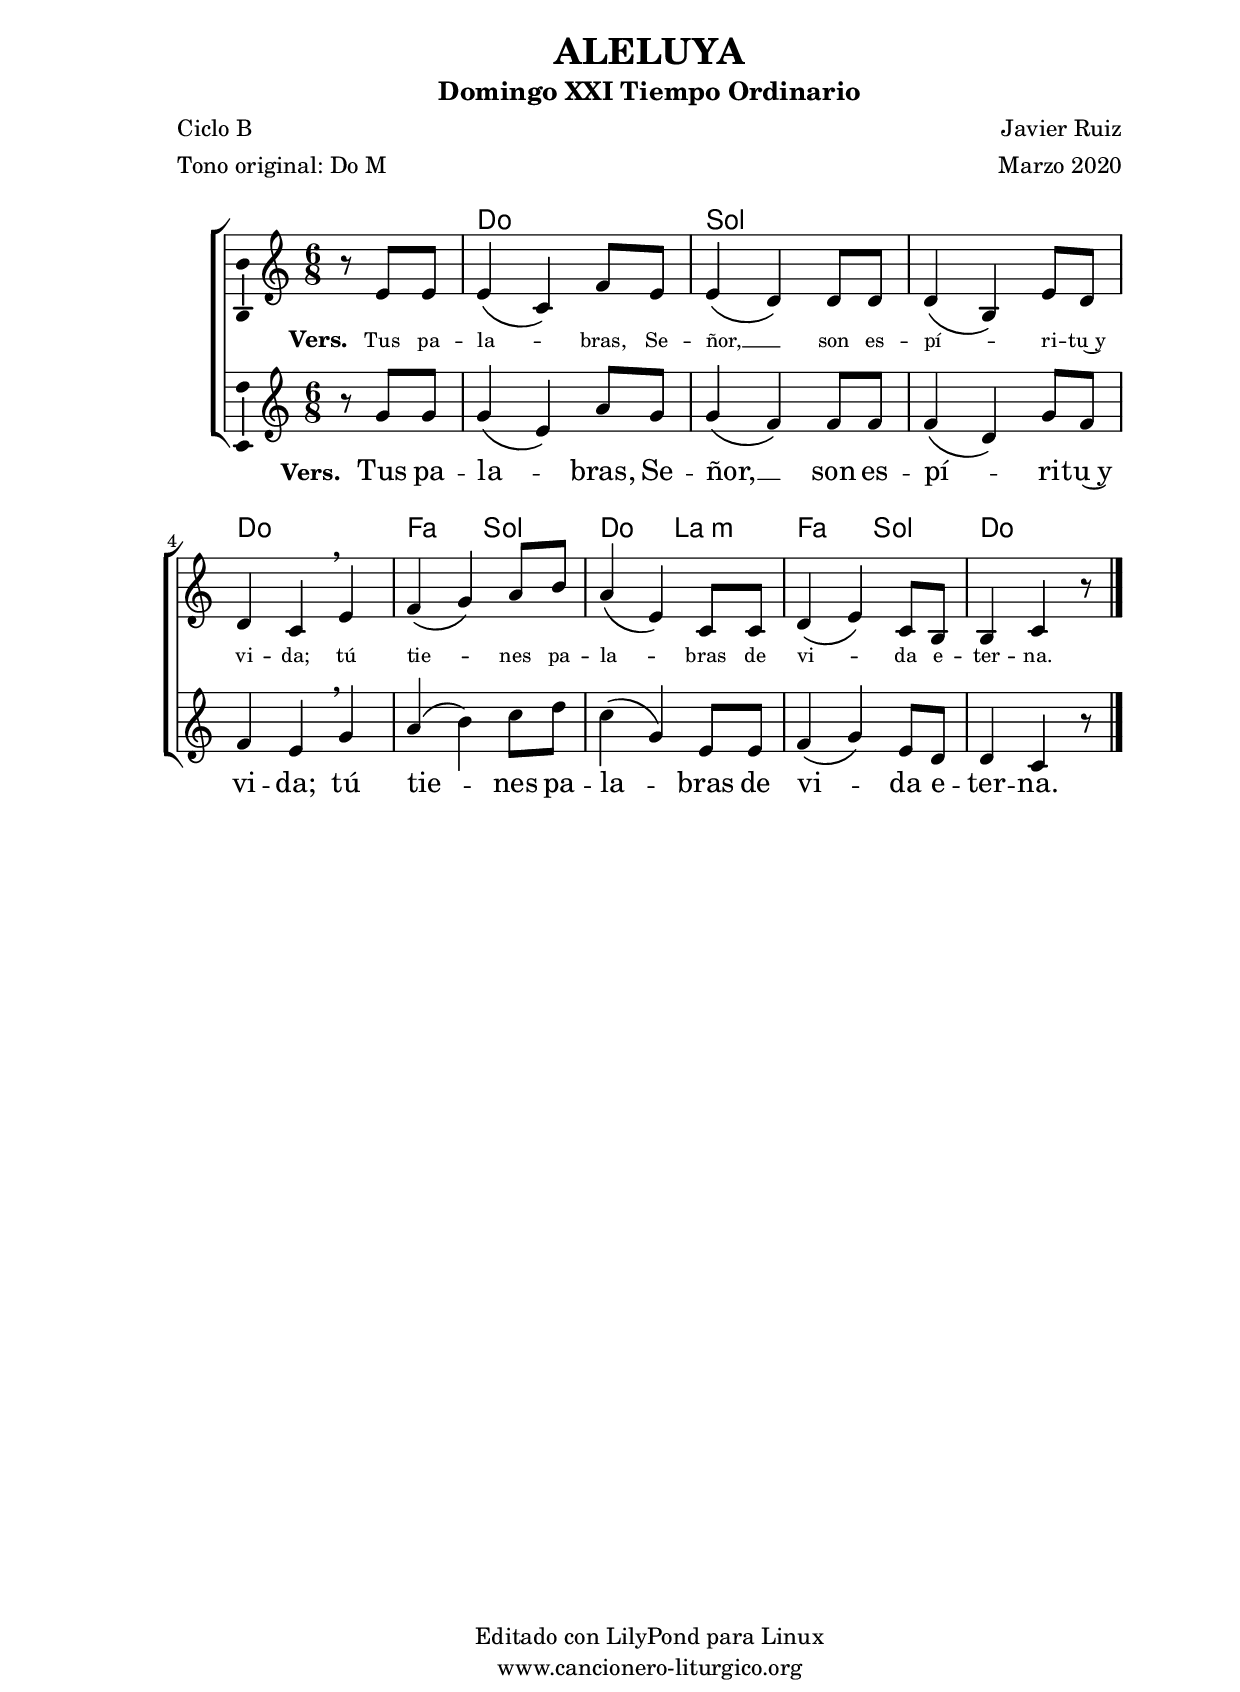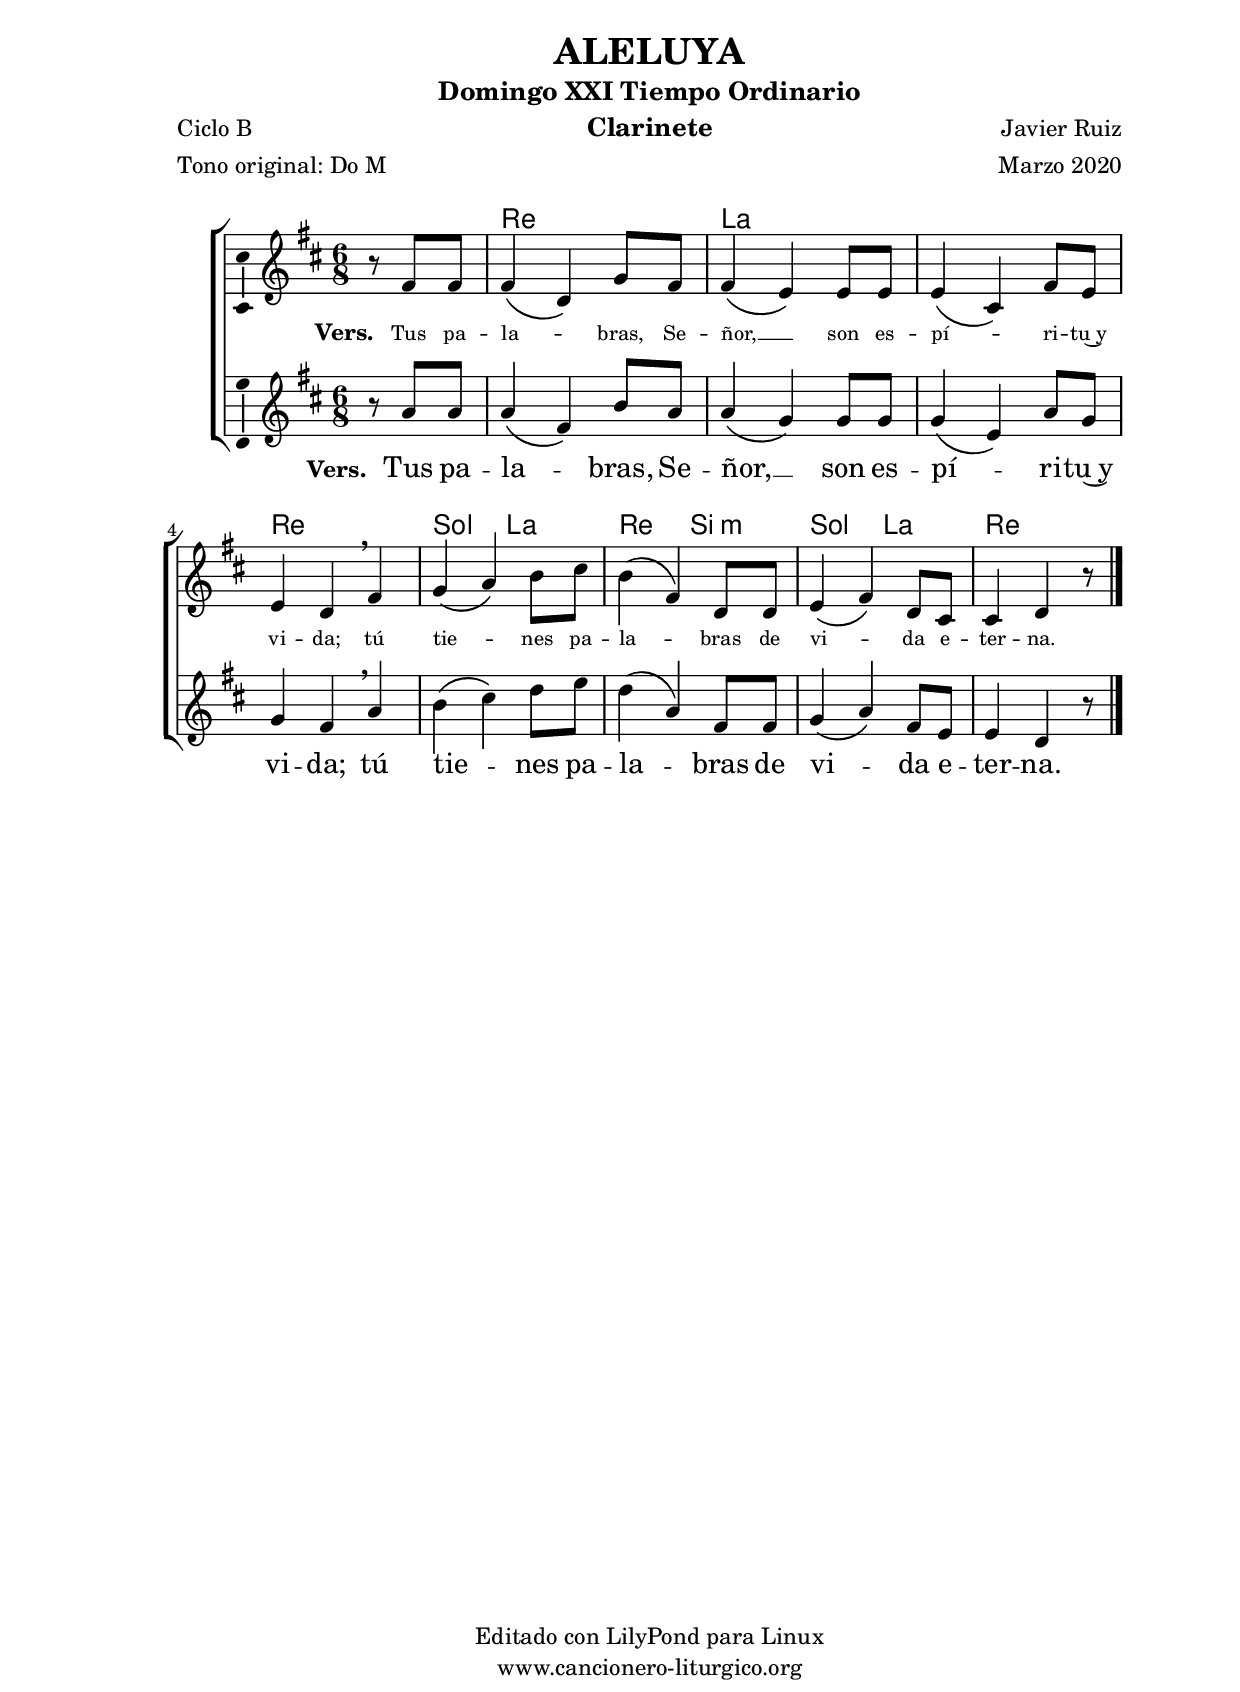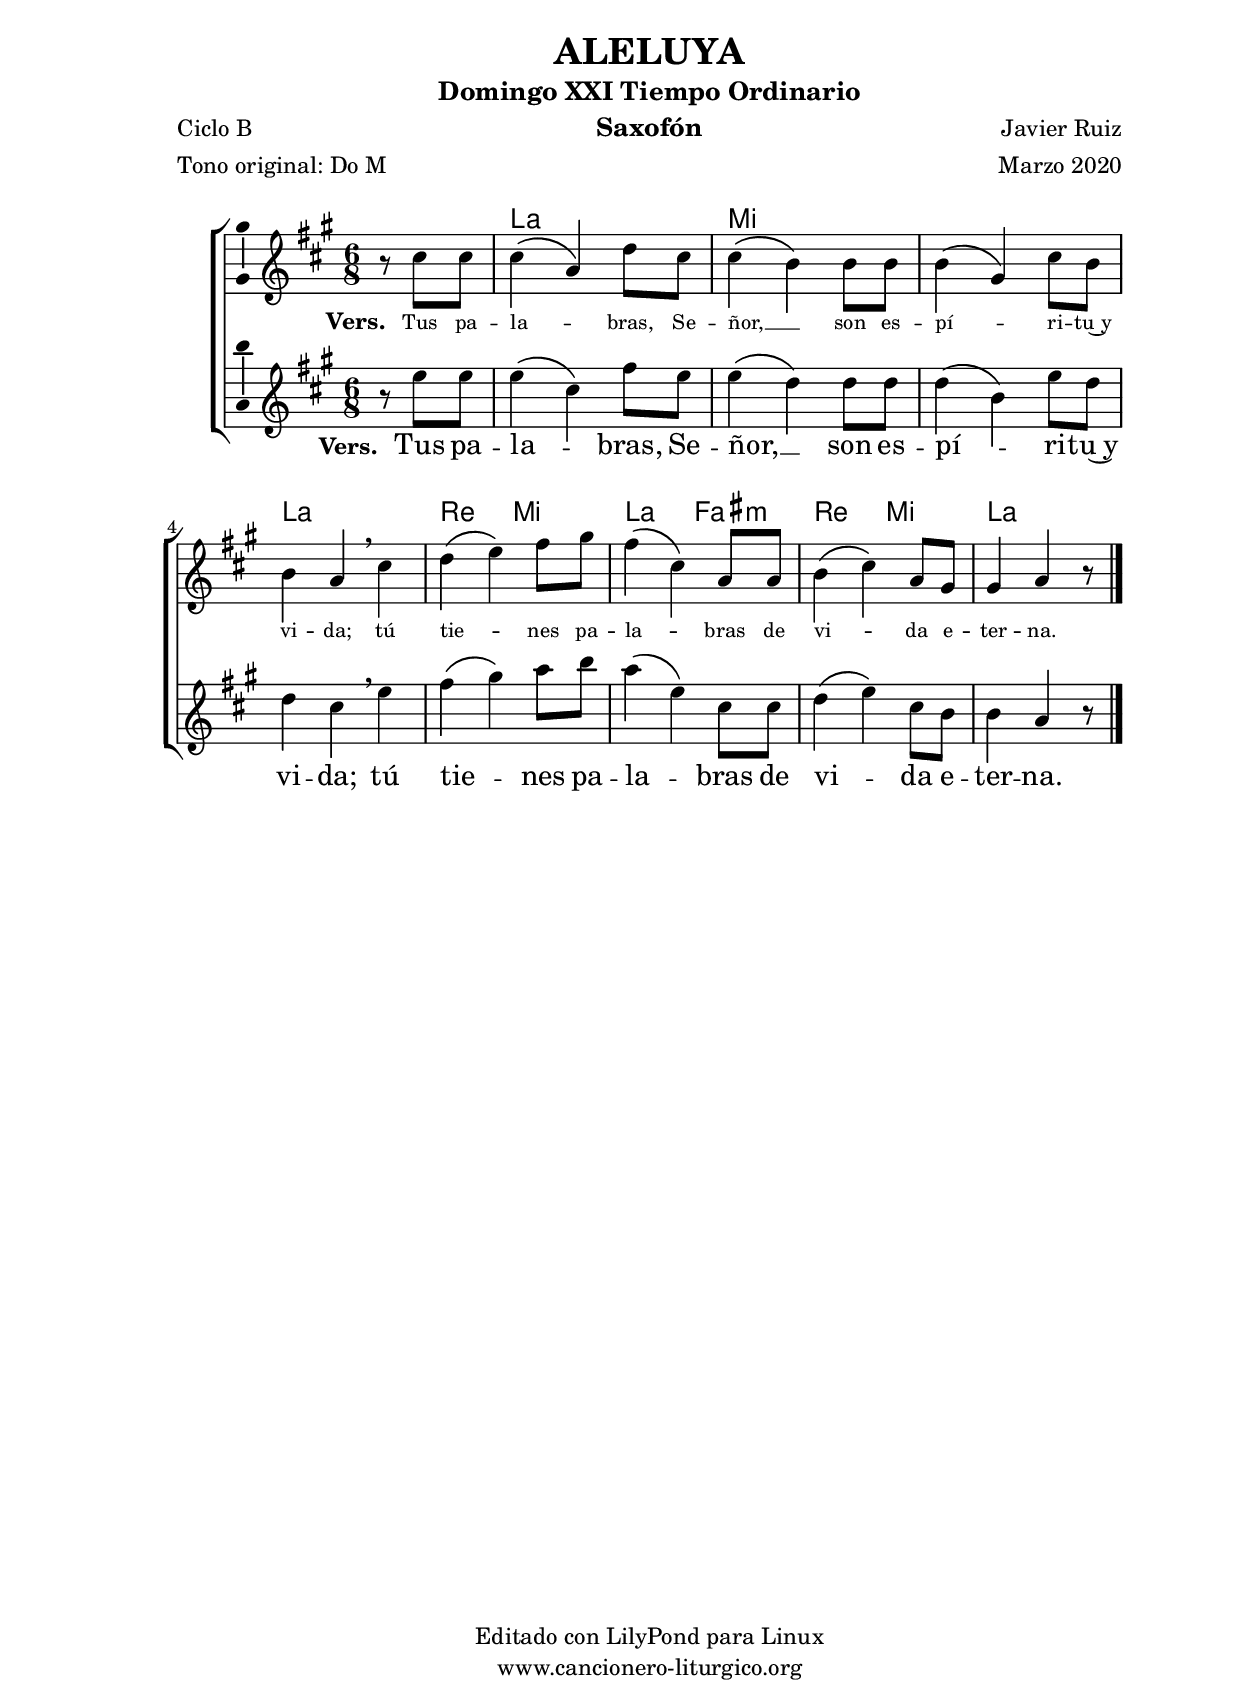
%
%para convertir .midi en .wav:
%timidity filename.midi -Ow -o finename.wav
%
%
%Para convertir de .wav a .mp3:
%lame -h -m j filename.wav
%
%
%para escuchar el midi:
%timidity nombrefichero.midi
%


%versión de lilypond para la que se ha escrito esta partitura:
\version "2.16.0"

	%Tamaño papel
	#(set-default-paper-size "a4")
	%Tamaño partitura
	#(set-global-staff-size 20)
	%No responde al pulsar sobre una nota
	#(ly:set-option 'point-and-click #f)

%parámetros del encabezamiento:
\header {
	title = "ALELUYA"
	subtitle = "Domingo XXI Tiempo Ordinario"
	composer = "Javier Ruiz"
	poet = "Ciclo B"
	meter = "Tono original: Do M"
	arranger = "Marzo 2020"
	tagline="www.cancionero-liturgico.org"
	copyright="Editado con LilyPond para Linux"
	tiempo = "Ordinario"
	usos = "Aleluya"
	letra = "Aleluya. Tus palabras, Señor, son espíritu y vida; tú tienes palabras de vida eterna."
	}

%parámetros asociados al papel:
\paper  {
	oddHeaderMarkup = \markup {\fill-line { \on-the-fly #not-first-page \fromproperty #'header:title \on-the-fly #not-first-page \fromproperty #'header:composer }}
	evenHeaderMarkup = \markup {\fill-line { \fromproperty #'header:composer \fromproperty #'header:title }}
	#(set-paper-size "a4")
	print-page-number = ##f
	first-page-number = 1
	print-first-page-number = ##f
%	head-separation = 3.0 \cm
	top-margin = 1.5 \cm
%	top-margin = 2.0 \cm
%%%	bottom-margin = 0.5\cm
	bottom-margin = 0.2\cm
	left-margin = 3.0 \cm
	line-width = 16.0 \cm 
	indent = 8\mm
	interscoreline = 2.\mm
	between-system-space = 15\mm
%	para que las partituras no llenen la hoja:
	ragged-bottom = ##t
%	idem para la última hoja:
	ragged-last-bottom = ##f
%	para que las partituras llenen el ancho del papel:
	ragged-last = ##f
	after-title-space = 2.5 \cm
%page-count=2
system-count=2

	%Flexible Vertical Spacing
%	markup-markup-spacing =
%	#'((basic-distance . 15) (minimum-distance . 15) (padding . 3))
	markup-system-spacing =
	#'((basic-distance . 15) (minimum-distance . 15) (padding . 3))
	system-system-spacing =
	#'((basic-distance . 15) (minimum-distance . 15) (padding . 3))
	score-system-spacing =
	#'((basic-distance . 15) (minimum-distance . 15) (padding . 5))
%	top-system-spacing = % header
%	#'((basic-distance . 8) (minimum-distance . 0) (padding . 0))
%	top-markup-spacing =
%	#'((basic-distance . 20) (minimum-distance . 20) (padding . 0))
	last-bottom-spacing = % footer
	#'((basic-distance . 5) (minimum-distance . 5) (padding . 0))
%	score-markup-spacing =
%	#'((basic-distance . 16) (minimum-distance . 13) (padding . 0))

	}


%parámetros que afectan a toda la partitura:
global =  {
	%clave de sol (G):
	\clef G
	%armadura:
%	\transpose ees f
	\key c \major
	\tempo 4.=60
	\set Score.tempoHideNote = ##t
	}


acordes = {
	\italianChords
	\chordmode {
%	\transpose ees f
{

s4.
c4. c g g g g c c f g c a:m f g c c4

	}
	}
}


melodiatrompeta = 
%	\transpose ees f
{

	\relative c''{
	\time 6/8

\partial4.
r4.
r2.
r8 g16 a b c d4.
r2.
r8 c16 d e f g4.
r2.
r8 c,16 b a g a4.
r2.
r8 c16 d c b c4

}
	\bar "|."
	}


melodiatres = 
%	\transpose ees f
{

	\relative c'{
	\time 6/8

\partial4.
r8 e8 e
e4 \(c4\) f8 e
e4 \(d4\) \noBeam d8 d
d4 \(b4\) e8 d
d4 c4 \breathe e4
f4 \(g4\) a8 b
a4 \(e4\) c8 c
d4 \(e4\) c8 b
b4 c4 r8

}

	\bar "|."
	}


melodiabajo = 
%	\transpose ees f
{

	%clave de fa (F):
	\clef F

	\relative c{
	\time 6/8

\partial4.
r4.
c4 c8 c4.
g4 g8 g4.
g4 g8 g4.
c4 c8 c4.
f4 f8 g4 g8
c,4 c8 a4 a8
f'4 f8 g4 g8
c,4 c8 c4

}

	\bar "|."
	}


melodia = 
%	\transpose ees f
{

	\relative c'{
	\time 6/8

\partial4.
r8 g'8 g
g4 \(e4\) a8 g
g4 \(f4\) \noBeam f8 f
f4 \(d4\) g8 f
f4 e4 \breathe g4
a4 \(b4\) c8 d
c4 \(g4\) e8 e
f4 \(g4\) e8 d
d4 c4 r8

}

	\bar "|."
	}


texto = \lyricmode {
\set stanza =#"Vers. "
Tus pa -- la -- _ bras, Se -- ñor, __ _
son es -- pí -- _ ri -- tu~y vi -- da;
tú tie -- _ nes pa -- la -- _ bras
de vi -- _ da e -- ter -- na.
	}

textotres = \lyricmode {
\override LyricText #'font-size = #-1
\set stanza =#"Vers. "
Tus pa -- la -- _ bras, Se -- ñor, __ _
son es -- pí -- _ ri -- tu~y vi -- da;
tú tie -- _ nes pa -- la -- _ bras
de vi -- _ da e -- ter -- na.
	}


acordesStaff = \context ChordNames = acordesStaff <<
	\set chordChanges = ##t
	\acordes
	>>

voztrompetaStaff = \context Voice = voztrompetaStaff
<<
	\override Staff.StaffSymbol #'staff-space = #(magstep -0.35)
	\set Staff.midiInstrument = #"trumpet"
	\set Staff.midiMinimumVolume = #0.4
	\set Staff.midiMaximumVolume = #0.6
	\global
	\melodiatrompeta
	>>

voztresStaff = \context Voice = voztresStaff
\with {\consists "Ambitus_engraver"}
<<
%	\override Staff.StaffSymbol #'staff-space = #(magstep -0.35)
	\set Staff.midiInstrument = #"violin"
	\set Staff.midiMinimumVolume = #0.6
	\set Staff.midiMaximumVolume = #0.8
	\global
	\relative c' \melodiatres
	>>

vozStaff = \context Voice = vozStaff
\with {\consists "Ambitus_engraver"}
<<
%	\set Staff.instrumentName = ""
%	\set Staff.shortInstrumentName = ""
%	\set Staff.midiInstrument = #"clarinet"
%	\set Staff.midiInstrument = #"cello"
	\set Staff.midiInstrument = #"flute"
%	\set Staff.midiInstrument = #"electric guitar (jazz)"
%	\set Staff.midiInstrument = #"english horn"
%	\set Staff.midiInstrument = #"violin"
%	\set Staff.midiInstrument = #"glockenspiel"
	\set Staff.midiMinimumVolume = #0.8
	\set Staff.midiMaximumVolume = #1.0
	\global
	\melodia
	>>

vozbajoStaff = \context Voice = vozbajoStaff
<<
	\override Staff.StaffSymbol #'staff-space = #(magstep -0.35)
	\set Staff.midiInstrument = #"english horn"
	\set Staff.midiMinimumVolume = #0.6
	\set Staff.midiMaximumVolume = #0.8
	\global
	\melodiabajo
	>>

textoStaff = \context Lyrics = textoStaff <<
	\lyricsto vozStaff \texto
	>>

textotresStaff = \context Lyrics = textotresStaff <<
	\lyricsto voztresStaff \textotres
	>>


\book {
	\score {
		<<
		\context ChoirStaff {
%			\override StaffGroup.SystemStartBracket #'collapse-height = #1
%			\override Score.SystemStartBar #'collapse-height = #1
			<<
			\acordesStaff
%			\voztrompetaStaff
			\voztresStaff
			\textotresStaff
			\vozStaff
			\textoStaff
%			\vozbajoStaff
			>>
			}
		>>
		\layout {
	    		\context {
				\Lyrics
				\override LyricText #'font-size = #2
				}
	   		 \context {
				\Score
				\override StaffSymbol #'staff-space = #(magstep +3)
				}
			}
		}
	\score {
		\unfoldRepeats
		<<
		\context ChoirStaff {
			<<
			\acordesStaff
			\voztrompetaStaff
			\voztresStaff
			\vozStaff
			\vozbajoStaff
			>>
			}
		>>
		\midi {
	  		\context {
	  			\Score
				tempoWholesPerMinute = #(ly:make-moment 70 4)
				}
			}
		}
	}


%Partitura para clarinete
#(define output-suffix "C")
\book {
	\header{
		instrument = "Clarinete"
		}
	\score {
		<<
		\context ChoirStaff {
%			\override StaffGroup.SystemStartBracket #'collapse-height = #1
%			\override Score.SystemStartBar #'collapse-height = #1
\transpose c d
			<<
			\acordesStaff
%			\voztrompetaStaff
			\voztresStaff
			\textotresStaff
			\vozStaff
			\textoStaff
%			\vozbajoStaff
			>>
			}
		>>
		\layout {
	    		\context {
				\Lyrics
				\override LyricText #'font-size = #2
				}
	   		 \context {
				\Score
				\override StaffSymbol #'staff-space = #(magstep +3)
				}
			}
		}
	}


%Partitura para saxofón
#(define output-suffix "S")
\book {
	\header{
		instrument = "Saxofón"
		}
	\score {
		<<
		\context ChoirStaff {
%			\override StaffGroup.SystemStartBracket #'collapse-height = #1
%			\override Score.SystemStartBar #'collapse-height = #1
\transpose c a
			<<
			\acordesStaff
%			\voztrompetaStaff
			\voztresStaff
			\textotresStaff
			\vozStaff
			\textoStaff
%			\vozbajoStaff
			>>
			}
		>>
		\layout {
	    		\context {
				\Lyrics
				\override LyricText #'font-size = #2
				}
	   		 \context {
				\Score
				\override StaffSymbol #'staff-space = #(magstep +3)
				}
			}
		}
	}


